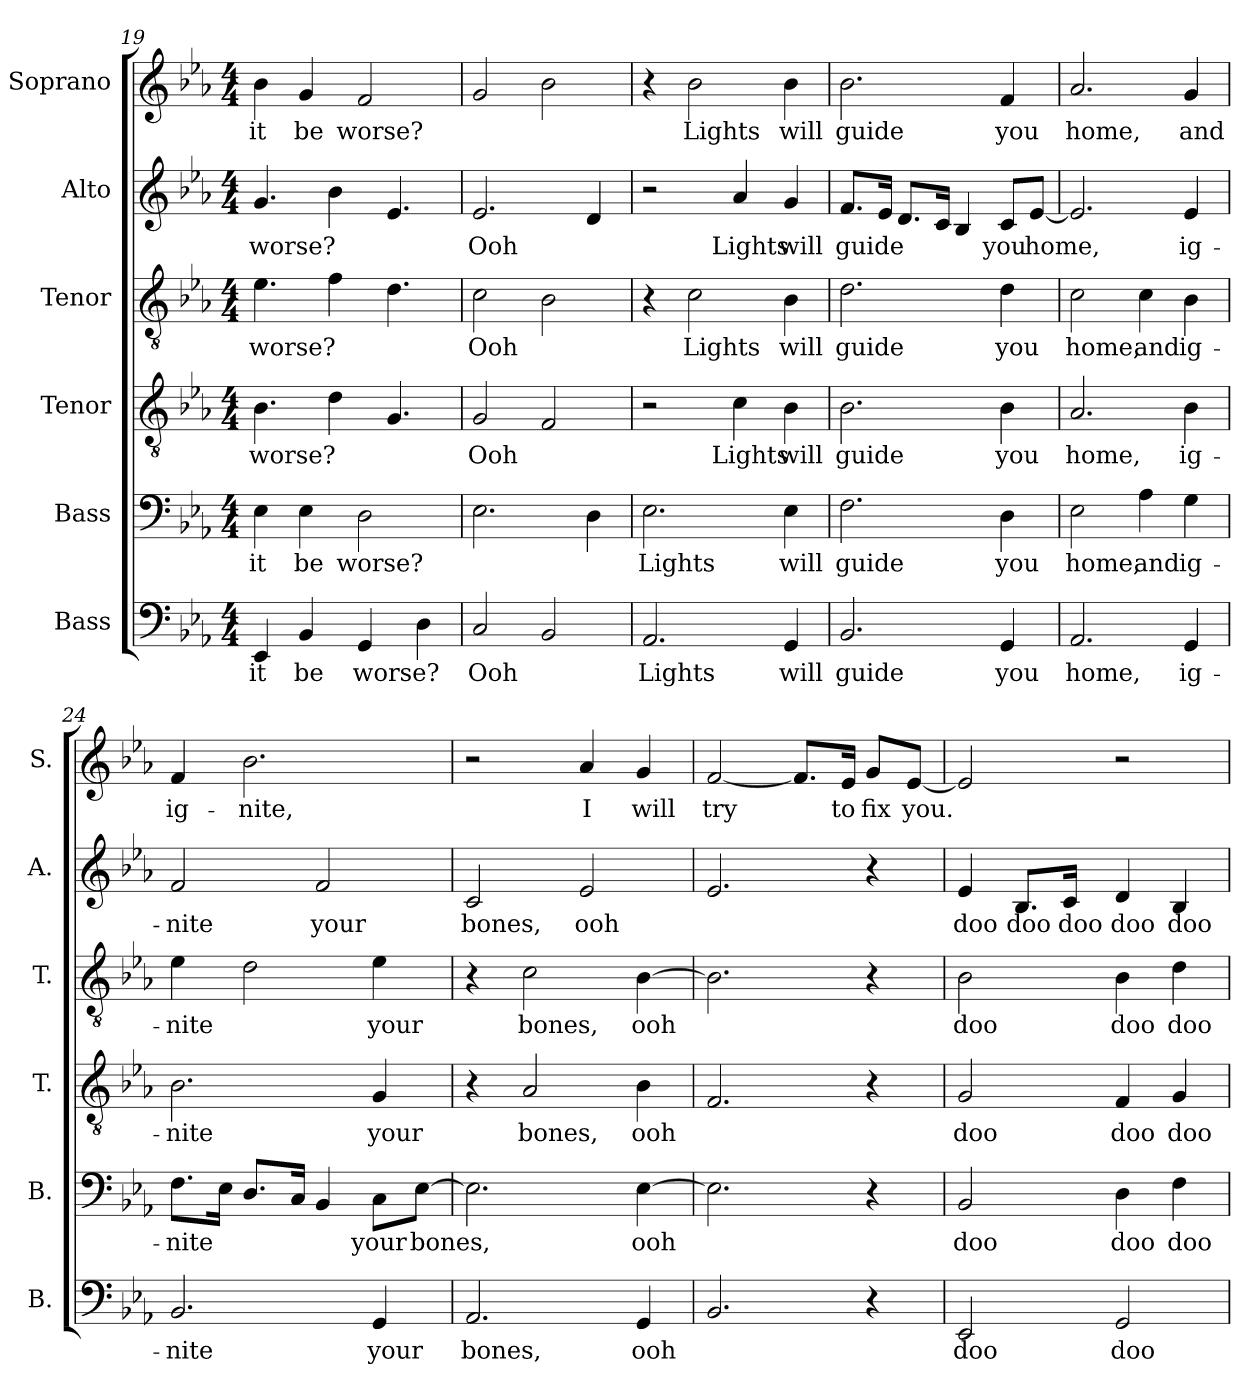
**kern	**text	**kern	**text	**kern	**text	**kern	**text	**kern	**text	**kern	**text
*part6	*part6	*part5	*part5	*part4	*part4	*part3	*part3	*part2	*part2	*part1	*part1
*staff6	*staff6	*staff5	*staff5	*staff4	*staff4	*staff3	*staff3	*staff2	*staff2	*staff1	*staff1
*I"Bass	*	*I"Bass	*	*I"Tenor	*	*I"Tenor	*	*I"Alto	*	*I"Soprano	*
*I'B.	*	*I'B.	*	*I'T.	*	*I'T.	*	*I'A.	*	*I'S.	*
*clefF4	*	*clefF4	*	*clefGv2	*	*clefGv2	*	*clefG2	*	*clefG2	*
*k[b-e-a-]	*	*k[b-e-a-]	*	*k[b-e-a-]	*	*k[b-e-a-]	*	*k[b-e-a-]	*	*k[b-e-a-]	*
*M4/4	*	*M4/4	*	*M4/4	*	*M4/4	*	*M4/4	*	*M4/4	*
=19	=19	=19	=19	=19	=19	=19	=19	=19	=19	=19	=19
!	!LO:LY:b	!	!LO:LY:b	!	!LO:LY:b	!	!LO:LY:b	!	!LO:LY:b	!	!LO:LY:b
4EE-/	it	4E-\	it	4.B-\	worse?	4.e-\	worse?	4.g/	worse?	4b-\	it
!	!LO:LY:b	!	!LO:LY:b	!	!	!	!	!	!	!	!LO:LY:b
4BB-/	be	4E-\	be	.	.	.	.	.	.	4g/	be
.	.	.	.	4d\	.	4f\	.	4b-\	.	.	.
!	!LO:LY:b	!	!LO:LY:b	!	!	!	!	!	!	!	!LO:LY:b
4GG/	worse?	2D\	worse?	.	.	.	.	.	.	2f/	worse?
.	.	.	.	4.G/	.	4.d\	.	4.e-/	.	.	.
4D\	.	.	.	.	.	.	.	.	.	.	.
=20	=20	=20	=20	=20	=20	=20	=20	=20	=20	=20	=20
!	!LO:LY:b	!	!	!	!LO:LY:b	!	!LO:LY:b	!	!LO:LY:b	!	!
2C/	Ooh	2.E-\	.	2G/	Ooh	2c\	Ooh	2.e-/	Ooh	2g/	.
2BB-/	.	.	.	2F/	.	2B-\	.	.	.	2b-\	.
.	.	4D\	.	.	.	.	.	4d/	.	.	.
=21	=21	=21	=21	=21	=21	=21	=21	=21	=21	=21	=21
!	!LO:LY:b	!	!LO:LY:b	!	!	!	!	!	!	!	!
2.AA-/	Lights	2.E-\	Lights	2r	.	4r	.	2r	.	4r	.
!	!	!	!	!	!	!	!LO:LY:b	!	!	!	!LO:LY:b
.	.	.	.	.	.	2c\	Lights	.	.	2b-\	Lights
!	!	!	!	!	!LO:LY:b	!	!	!	!LO:LY:b	!	!
.	.	.	.	4c\	Lights	.	.	4a-/	Lights	.	.
!	!LO:LY:b	!	!LO:LY:b	!	!LO:LY:b	!	!LO:LY:b	!	!LO:LY:b	!	!LO:LY:b
4GG/	will	4E-\	will	4B-\	will	4B-\	will	4g/	will	4b-\	will
!!LO:LB:g=z
=22	=22	=22	=22	=22	=22	=22	=22	=22	=22	=22	=22
!	!LO:LY:b	!	!LO:LY:b	!	!LO:LY:b	!	!LO:LY:b	!	!LO:LY:b	!	!LO:LY:b
2.BB-/	guide	2.F\	guide	2.B-\	guide	2.d\	guide	8.f/L	guide	2.b-\	guide
.	.	.	.	.	.	.	.	16e-/Jk	.	.	.
.	.	.	.	.	.	.	.	8.d/L	.	.	.
.	.	.	.	.	.	.	.	16c/Jk	.	.	.
.	.	.	.	.	.	.	.	4B-/	.	.	.
!	!LO:LY:b	!	!LO:LY:b	!	!LO:LY:b	!	!LO:LY:b	!	!LO:LY:b	!	!LO:LY:b
4GG/	you	4D\	you	4B-\	you	4d\	you	8c/L	you	4f/	you
!	!	!	!	!	!	!	!	!	!LO:LY:b	!	!
.	.	.	.	.	.	.	.	[8e-/J	home,	.	.
=23	=23	=23	=23	=23	=23	=23	=23	=23	=23	=23	=23
!	!LO:LY:b	!	!LO:LY:b	!	!LO:LY:b	!	!LO:LY:b	!	!	!	!LO:LY:b
2.AA-/	home,	2E-\	home,	2.A-/	home,	2c\	home,	2.e-/]	.	2.a-/	home,
!	!	!	!LO:LY:b	!	!	!	!LO:LY:b	!	!	!	!
.	.	4A-\	and	.	.	4c\	and	.	.	.	.
!	!LO:LY:b	!	!LO:LY:b	!	!LO:LY:b	!	!LO:LY:b	!	!LO:LY:b	!	!LO:LY:b
4GG/	ig-	4G\	ig-	4B-\	ig-	4B-\	ig-	4e-/	ig-	4g/	and
=24	=24	=24	=24	=24	=24	=24	=24	=24	=24	=24	=24
!	!LO:LY:b	!	!LO:LY:b	!	!LO:LY:b	!	!LO:LY:b	!	!LO:LY:b	!	!LO:LY:b
2.BB-/	-nite	8.F\L	-nite	2.B-\	-nite	4e-\	-nite	2f/	-nite	4f/	ig-
.	.	16E-\Jk	.	.	.	.	.	.	.	.	.
!	!	!	!	!	!	!	!	!	!	!	!LO:LY:b
.	.	8.D/L	.	.	.	2d\	.	.	.	2.b-\	-nite,
.	.	16C/Jk	.	.	.	.	.	.	.	.	.
!	!	!	!	!	!	!	!	!	!LO:LY:b	!	!
.	.	4BB-/	.	.	.	.	.	2f/	your	.	.
!	!LO:LY:b	!	!LO:LY:b	!	!LO:LY:b	!	!LO:LY:b	!	!	!	!
4GG/	your	8C\L	your	4G/	your	4e-\	your	.	.	.	.
!	!	!	!LO:LY:b	!	!	!	!	!	!	!	!
.	.	[8E-\J	bones,	.	.	.	.	.	.	.	.
=25	=25	=25	=25	=25	=25	=25	=25	=25	=25	=25	=25
!	!LO:LY:b	!	!	!	!	!	!	!	!LO:LY:b	!	!
2.AA-/	bones,	2.E-\]	.	4r	.	4r	.	2c/	bones,	2r	.
!	!	!	!	!	!LO:LY:b	!	!LO:LY:b	!	!	!	!
.	.	.	.	2A-/	bones,	2c\	bones,	.	.	.	.
!	!	!	!	!	!	!	!	!	!LO:LY:b	!	!LO:LY:b
.	.	.	.	.	.	.	.	2e-/	ooh	4a-/	I
!	!LO:LY:b	!	!LO:LY:b	!	!LO:LY:b	!	!LO:LY:b	!	!	!	!LO:LY:b
4GG/	ooh	[4E-\	ooh	4B-\	ooh	[4B-\	ooh	.	.	4g/	will
=26	=26	=26	=26	=26	=26	=26	=26	=26	=26	=26	=26
!	!	!	!	!	!	!	!	!	!	!	!LO:LY:b
2.BB-/	.	2.E-\]	.	2.F/	.	2.B-\]	.	2.e-/	.	[2f/	try
.	.	.	.	.	.	.	.	.	.	8.f/L]	.
!	!	!	!	!	!	!	!	!	!	!	!LO:LY:b
.	.	.	.	.	.	.	.	.	.	16e-/Jk	to
!	!	!	!	!	!	!	!	!	!	!	!LO:LY:b
4r	.	4r	.	4r	.	4r	.	4r	.	8g/L	fix
!	!	!	!	!	!	!	!	!	!	!	!LO:LY:b
.	.	.	.	.	.	.	.	.	.	[8e-/J	you.
!!LO:PB:g=z
=27	=27	=27	=27	=27	=27	=27	=27	=27	=27	=27	=27
!	!LO:LY:b	!	!LO:LY:b	!	!LO:LY:b	!	!LO:LY:b	!	!LO:LY:b	!	!
2EE-/	doo	2BB-/	doo	2G/	doo	2B-\	doo	4e-/	doo	2e-/]	.
!	!	!	!	!	!	!	!	!	!LO:LY:b	!	!
.	.	.	.	.	.	.	.	8.B-/L	doo	.	.
!	!	!	!	!	!	!	!	!	!LO:LY:b	!	!
.	.	.	.	.	.	.	.	16c/Jk	doo	.	.
!	!LO:LY:b	!	!LO:LY:b	!	!LO:LY:b	!	!LO:LY:b	!	!LO:LY:b	!	!
2GG/	doo	4D\	doo	4F/	doo	4B-\	doo	4d/	doo	2r	.
!	!	!	!LO:LY:b	!	!LO:LY:b	!	!LO:LY:b	!	!LO:LY:b	!	!
.	.	4F\	doo	4G/	doo	4d\	doo	4B-/	doo	.	.
=	=	=	=	=	=	=	=	=	=	=	=
*-	*-	*-	*-	*-	*-	*-	*-	*-	*-	*-	*-
